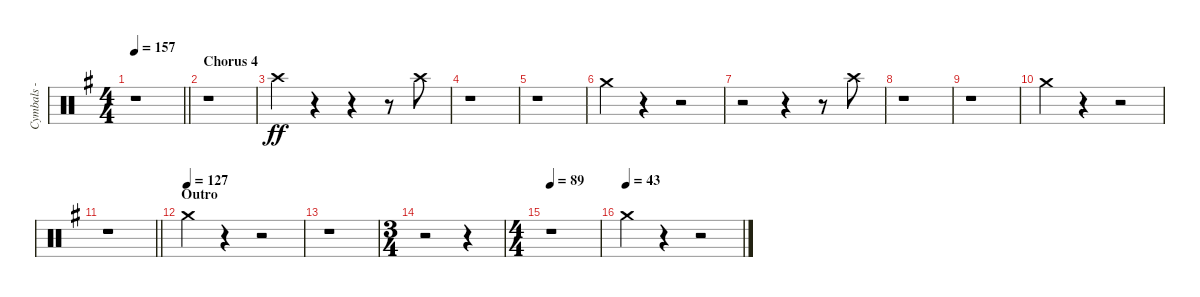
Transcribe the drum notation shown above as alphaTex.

\track ("Cymbals - crash" "Cymbals - ") {instrument percussion}
\staff {score}
\articulation defaults
\ts (4 4)
\tempo 157
\clef neutral
\barLineRight lightlight
\ks g
r.1{dy ff} |
\section ("" "Chorus 4")
r.1 |
"Crash high (hit)".4 r.4 r.4 r.8 "Crash high (hit)".8 |
r.1 |
r.1 |
"Crash medium (hit)".4 r.4 r.2 |
r.2 r.4 r.8 "Crash high (hit)".8 |
r.1 |
r.1 |
"Crash medium (hit)".4 r.4 r.2 |
\barLineRight lightlight
r.1 |
\section ("" "Outro")
\tempo 120
\tempo (127)
"Crash medium (hit)".4 r.4 r.2 |
r.1 |
\ts (3 4)
r.2 r.4 |
\ts (4 4)
\tempo 89
r.1 |
\tempo (43)
"Crash medium (hit)".4 r.4 r.2
